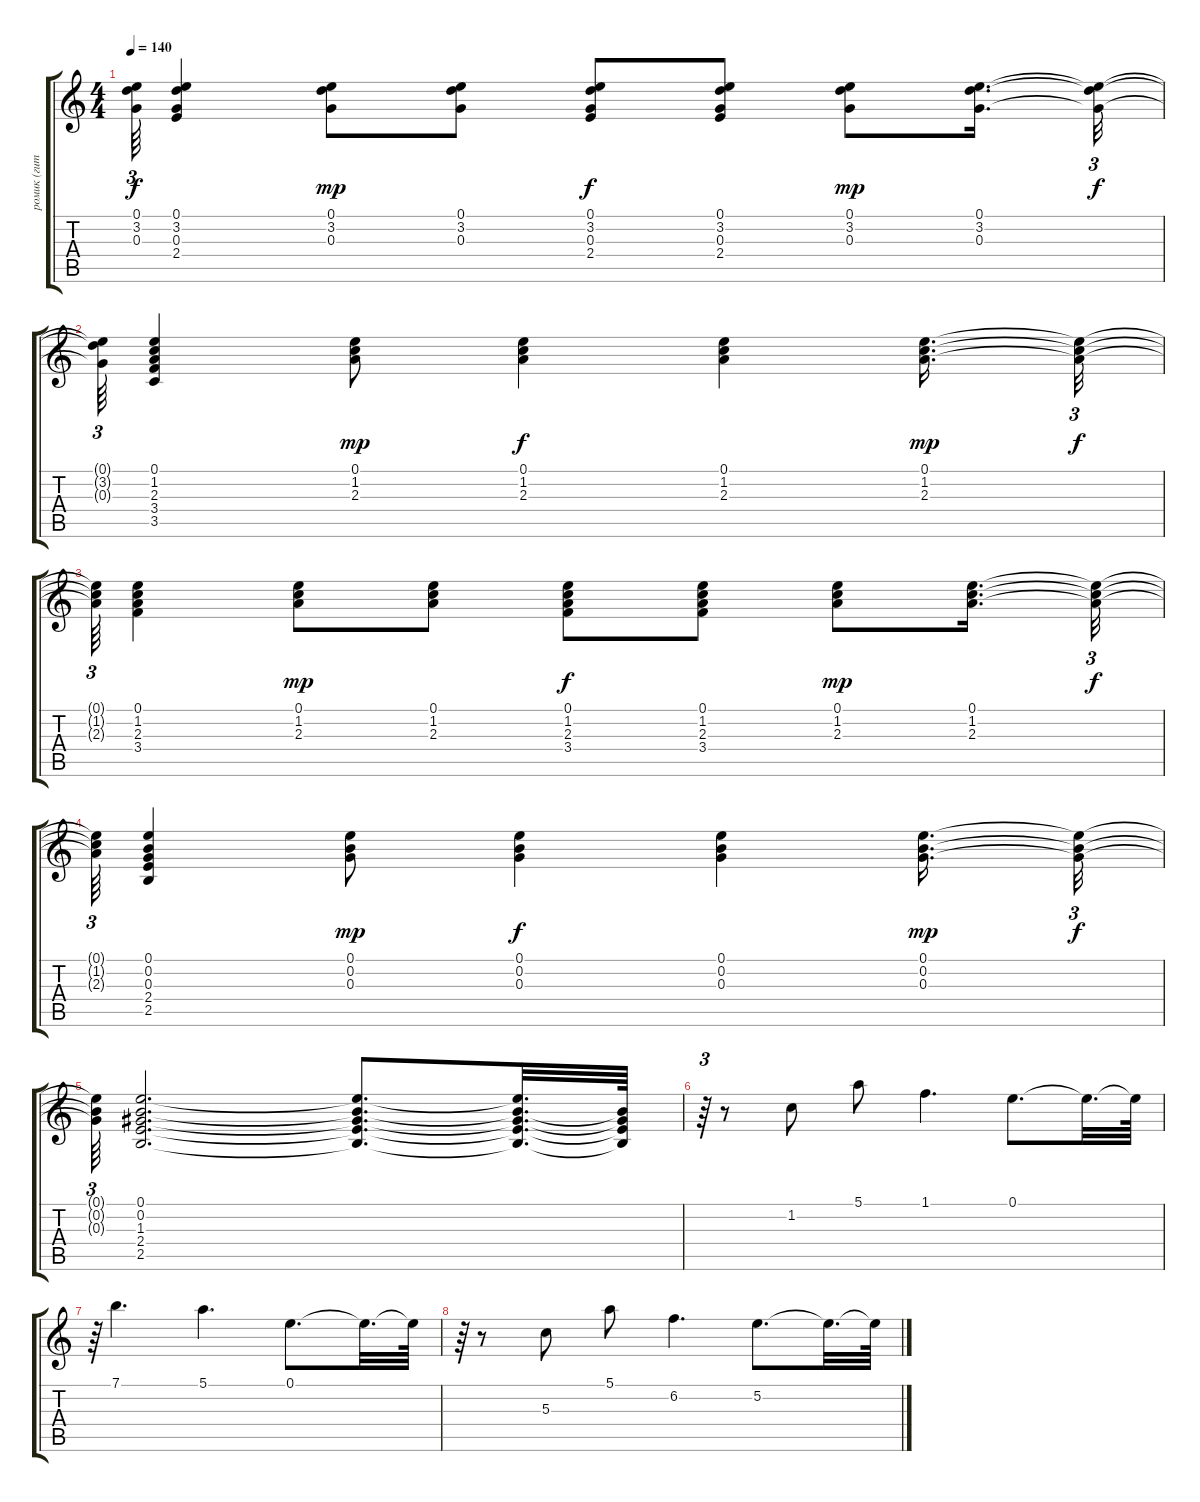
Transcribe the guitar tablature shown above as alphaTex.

\track ("ромик (гитара)" "ромик (гит") {instrument electricguitarjazz}
\staff {score tabs}
\tuning (E4 B3 G3 D3 A2 E2) {hide}
\ts (4 4)
\tempo 140
\clef g2
\ks c
(0.1{t} 3.2{t} 0.3{t}).64{tu (3 2) dy f} (0.1 3.2 0.3 2.4).4 (0.1 3.2 0.3).8{dy mp} (0.1 3.2 0.3).8 (0.1 3.2 0.3 2.4).8{dy f} (0.1 3.2 0.3 2.4).8 (0.1 3.2 0.3).8{dy mp} (0.1 3.2 0.3).16{d} (0.1{t} 3.2{t} 0.3{t}).32{tu (3 2) dy f} |
(0.1{t} 3.2{t} 0.3{t}).64{tu (3 2)} (0.1 1.2 2.3 3.4 3.5).4 (0.1 1.2 2.3).8{dy mp} (0.1 1.2 2.3).4{dy f} (0.1 1.2 2.3).4 (0.1 1.2 2.3).16{d dy mp} (0.1{t} 1.2{t} 2.3{t}).32{tu (3 2) dy f} |
(0.1{t} 1.2{t} 2.3{t}).64{tu (3 2)} (0.1 1.2 2.3 3.4).4 (0.1 1.2 2.3).8{dy mp} (0.1 1.2 2.3).8 (0.1 1.2 2.3 3.4).8{dy f} (0.1 1.2 2.3 3.4).8 (0.1 1.2 2.3).8{dy mp} (0.1 1.2 2.3).16{d} (0.1{t} 1.2{t} 2.3{t}).32{tu (3 2) dy f} |
(0.1{t} 1.2{t} 2.3{t}).64{tu (3 2)} (0.1 0.2 0.3 2.4 2.5).4 (0.1 0.2 0.3).8{dy mp} (0.1 0.2 0.3).4{dy f} (0.1 0.2 0.3).4 (0.1 0.2 0.3).16{d dy mp} (0.1{t} 0.2{t} 0.3{t}).32{tu (3 2) dy f} |
(0.1{t} 0.2{t} 0.3{t}).64{tu (3 2)} (0.1 0.2 1.3 2.4 2.5).2{d} (0.1{t} 0.2{t} 1.3{t} 2.4{t} 2.5{t}).8{d} (0.1{t} 0.2{t} 1.3{t} 2.4{t} 2.5{t}).32{d} (0.2{t} 1.3{t} 2.4{t} 2.5{t}).64 |
r.64{tu (3 2)} r.8 1.2.8 5.1.8 1.1.4{d} 0.1.8{d} 0.1{t}.32{d} 0.1{t}.64 |
r.64{tu (3 2)} 7.1.4{d} 5.1.4{d} 0.1.8{d} 0.1{t}.32{d} 0.1{t}.64 |
r.64{tu (3 2)} r.8 5.3.8 5.1.8 6.2.4{d} 5.2.8{d} 5.2{t}.32{d} 5.2{t}.64
